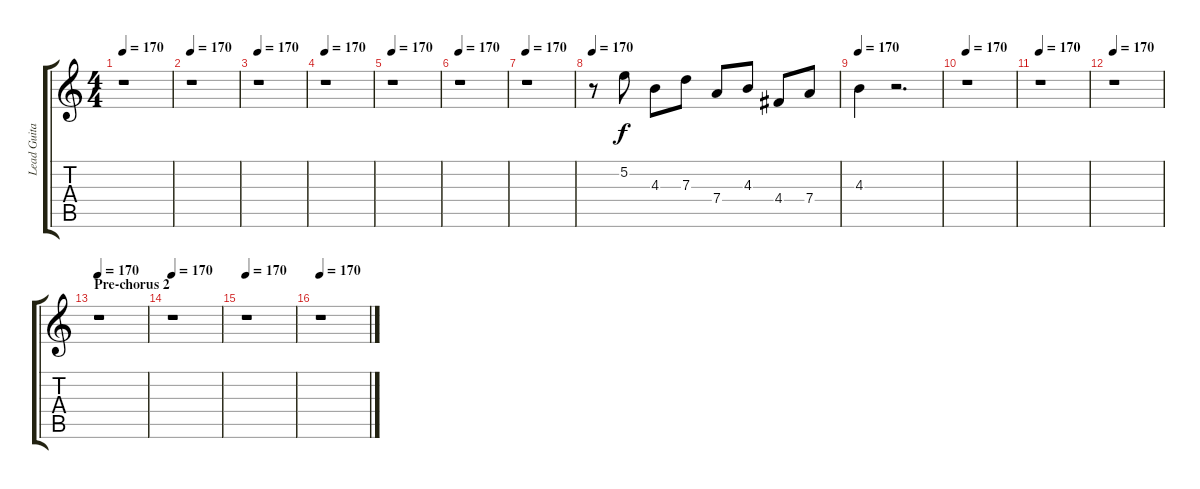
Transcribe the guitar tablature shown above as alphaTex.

\track ("Lead Guitar" "Lead Guita") {instrument overdrivenguitar}
\staff {score tabs}
\tuning (E4 B3 G3 D3 A2 E2) {hide}
\ts (4 4)
\tempo 170
\clef g2
\ks c
r.1{dy f} |
\tempo 170
r.1 |
\tempo 170
r.1 |
\tempo 170
r.1 |
\tempo 170
r.1 |
\tempo 170
r.1 |
\tempo 170
r.1 |
\tempo 170
r.8 5.2.8 4.3.8 7.3.8 7.4.8 4.3.8 4.4.8 7.4.8 |
\tempo 170
4.3.4 r.2{d} |
\tempo 170
r.1 |
\tempo 170
r.1 |
\tempo 170
r.1 |
\section ("" "Pre-chorus 2")
\tempo 170
r.1 |
\tempo 170
r.1 |
\tempo 170
r.1 |
\tempo 170
r.1
